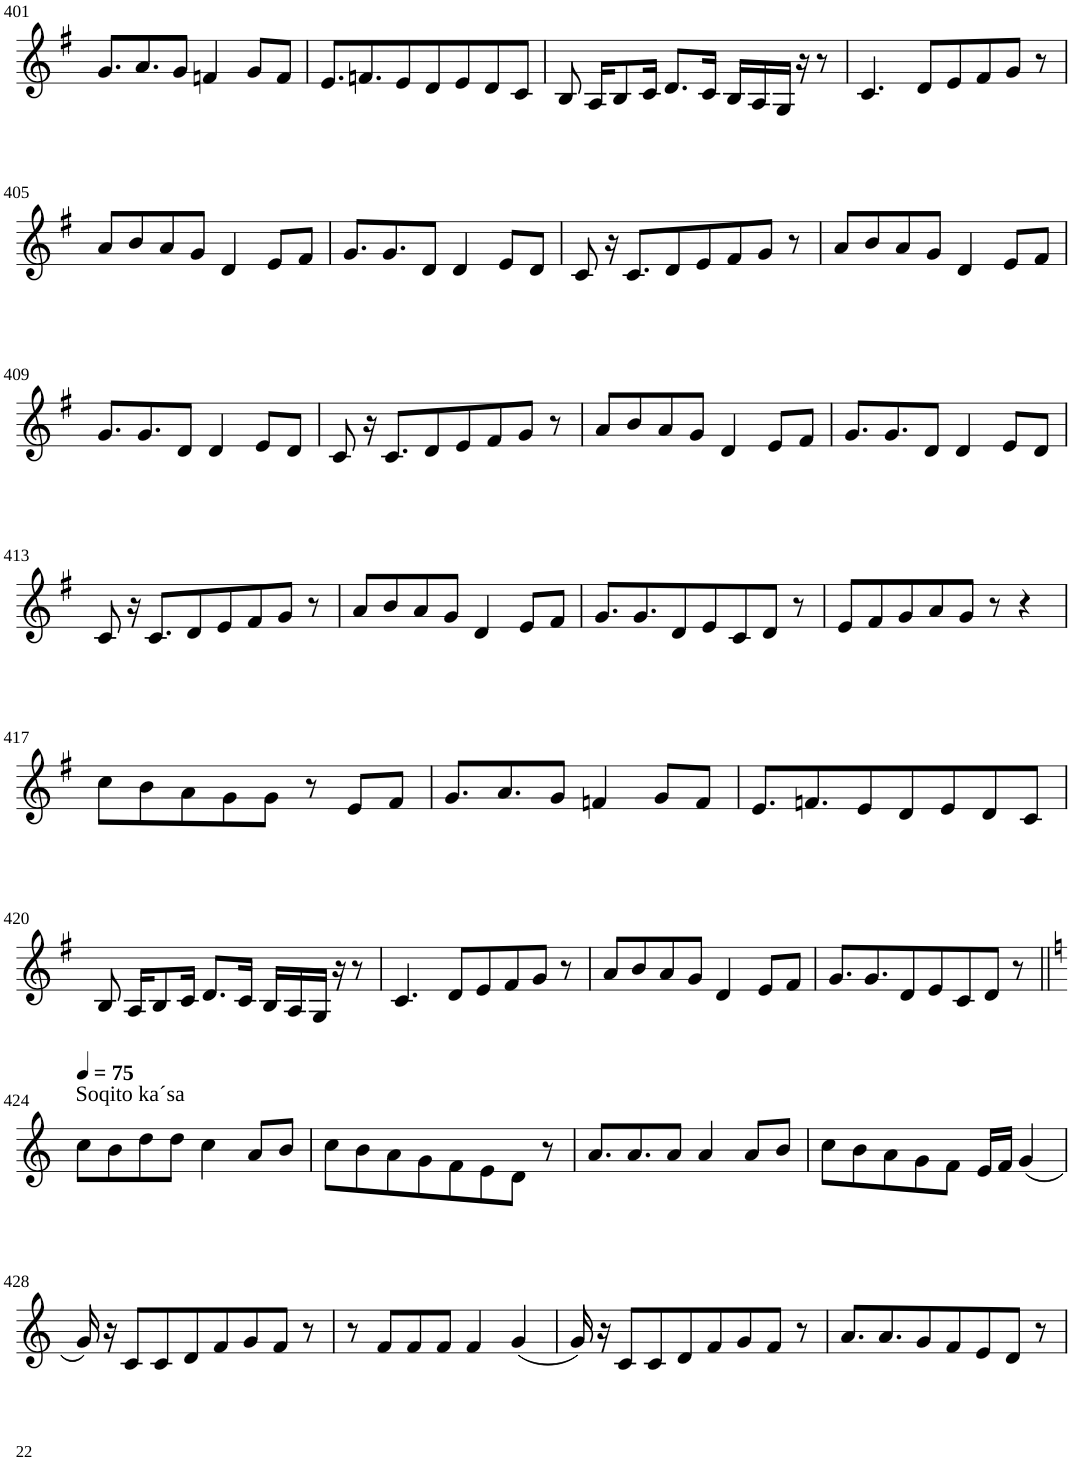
**kern
*part1
*staff1
*I"Violin
!!LO:PB:g=z
*clefG2
*k[f#]
*G:
*M8/8
=401
8.g/L
8.a/
8g/J
4fn/
8g/L
8f/J
=402
8.e/L
8.fn/
8e/
8d/
8e/
8d/
8c/J
=403
8B/
16A/KL
8B/
16c/Jk
8.d/L
16c/Jk
16B/LL
16A/
16G/JJ
16r
8r
=404
4.c/
8d/L
8e/
8f#/
8g/J
8r
!!LO:LB:g=z
=405
8a/L
8b/
8a/
8g/J
4d/
8e/L
8f#/J
=406
8.g/L
8.g/
8d/J
4d/
8e/L
8d/J
=407
8c/
16r
8.c/L
8d/
8e/
8f#/
8g/J
8r
=408
8a/L
8b/
8a/
8g/J
4d/
8e/L
8f#/J
!!LO:LB:g=z
=409
8.g/L
8.g/
8d/J
4d/
8e/L
8d/J
=410
8c/
16r
8.c/L
8d/
8e/
8f#/
8g/J
8r
=411
8a/L
8b/
8a/
8g/J
4d/
8e/L
8f#/J
=412
8.g/L
8.g/
8d/J
4d/
8e/L
8d/J
!!LO:LB:g=z
=413
8c/
16r
8.c/L
8d/
8e/
8f#/
8g/J
8r
=414
8a/L
8b/
8a/
8g/J
4d/
8e/L
8f#/J
=415
8.g/L
8.g/
8d/
8e/
8c/
8d/J
8r
=416
8e/L
8f#/
8g/
8a/
8g/J
8r
4r
!!LO:LB:g=z
=417
8cc\L
8b\
8a\
8g\
8g\J
8r
8e/L
8f#/J
=418
8.g/L
8.a/
8g/J
4fn/
8g/L
8f/J
=419
8.e/L
8.fn/
8e/
8d/
8e/
8d/
8c/J
!!LO:LB:g=z
=420
8B/
16A/KL
8B/
16c/Jk
8.d/L
16c/Jk
16B/LL
16A/
16G/JJ
16r
8r
=421
4.c/
8d/L
8e/
8f#/
8g/J
8r
=422
8a/L
8b/
8a/
8g/J
4d/
8e/L
8f#/J
=423
8.g/L
8.g/
8d/
8e/
8c/
8d/J
8r
!!LO:LB:g=z
=424||
*k[]
*C:
*MM75
!LO:TX:a:t=Soqito ka´sa
8cc\L
8b\
8dd\
8dd\J
4cc\
8a/L
8b/J
=425
8cc\L
8b\
8a\
8g\
8f\
8e\
8d\J
8r
=426
8.a/L
8.a/
8a/J
4a/
8a/L
8b/J
=427
8cc\L
8b\
8a\
8g\
8f\J
16e/LL
16f/JJ
(4g/
!!LO:LB:g=z
=428
16g/)
16r
8c/L
8c/
8d/
8f/
8g/
8f/J
8r
=429
8r
8f/L
8f/
8f/J
4f/
(4g/
=430
16g/)
16r
8c/L
8c/
8d/
8f/
8g/
8f/J
8r
=431
8.a/L
8.a/
8g/
8f/
8e/
8d/J
8r
=
*-
